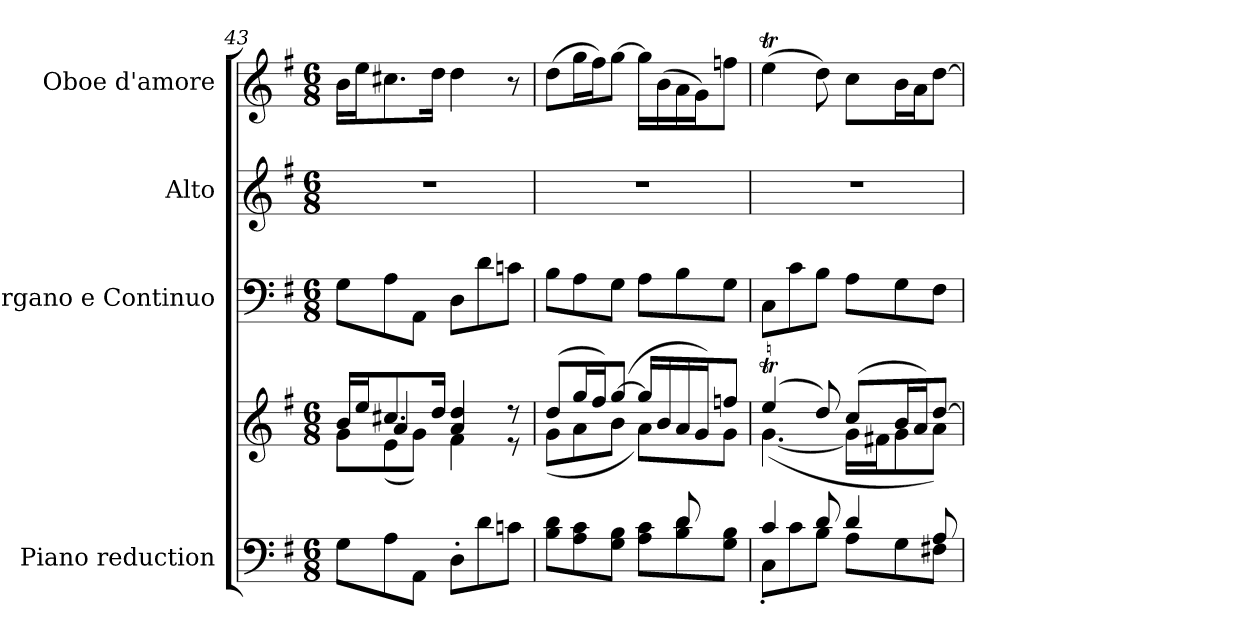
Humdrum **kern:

**kern	**kern	**kern	**kern	**kern
*part4	*part4	*part3	*part2	*part1
*staff5	*staff4	*staff3	*staff2	*staff1
*I"Piano reduction	*	*I"Organo e Continuo	*I"Alto	*I"Oboe d'amore
*I'Pno	*	*	*	*I'Ob
*clefF4	*clefG2	*clefF4	*clefG2	*clefG2
*k[f#]	*k[f#]	*k[f#]	*k[f#]	*k[f#]
*M6/8	*M6/8	*M6/8	*M6/8	*M6/8
=43	=43	=43	=43	=43
*	*^	*	*	*
*	*	*^	*	*	*
8G\L	16b/LL	8g\L	8ryy	8G\L	2.r	16b\LL
.	16ee/J	.	.	.	.	16ee\J
8A\	8.cc#X/	(8e\	4a/	8A\	.	8.cc#X\
8AA\J	.	8g\J)	.	8AA\J	.	.
.	16dd/Jk	.	.	.	.	16dd\Jk
8D'\L	4a/ 4dd/	4f#\	4ryy	8D\L	.	4dd\
8d\	.	.	.	8d\	.	.
8cn\J	8r	8r	8ryy	8cn\J	.	8r
*	*	*v	*v	*	*	*
=44	=44	=44	=44	=44	=44
*^	*	*	*	*	*
2ryy	8B\ 8d\L	(8dd/L	(8g\L	8B\L	2.r	(8dd\L
.	8A\ 8c\	16gg/L	8a\	8A\	.	16gg\L
.	.	16ff#/J)	.	.	.	16ff#\J)
.	8G\ 8B\J	([8gg/J	8b\J	8G\J	.	[8gg\J
.	8A\ 8c\L	16gg/LL]	8a\L)	8A\L	.	16gg\LL]
.	.	16b/	.	.	.	(16b\
(<8d/	8B\ 8d\	16a/	8ryy	8B\	.	16a\
.	.	16g/J)	.	.	.	16g\J)
8ryy	8G\ 8B\J	8ffn/J	8g\J)	8G\J	.	8ffn\J
!!LO:LB:g=z
=45	=45	=45	=45	=45	=45	=45
4c/	8C'\L	(4eet/	([4.g\	8C\L	2.r	(4eeT\
.	8c\	.	.	8c\	.	.
8d/	8B\J	8dd/)	.	8B\J	.	8dd\)
4d/	8A\L	(8cc/L	16g\LL]	8A\L	.	8cc\L
.	.	.	16f#X\J	.	.	.
.	8G\	16b/L	8g\	8G\	.	16b\L
.	.	16a/J)	.	.	.	16a\J
8A/	8F#X\J	[8dd/J	8a\J)	8F#\J	.	[8dd\J
*v	*v	*	*	*	*	*
*	*v	*v	*	*	*
=	=	=	=	=
*-	*-	*-	*-	*-
